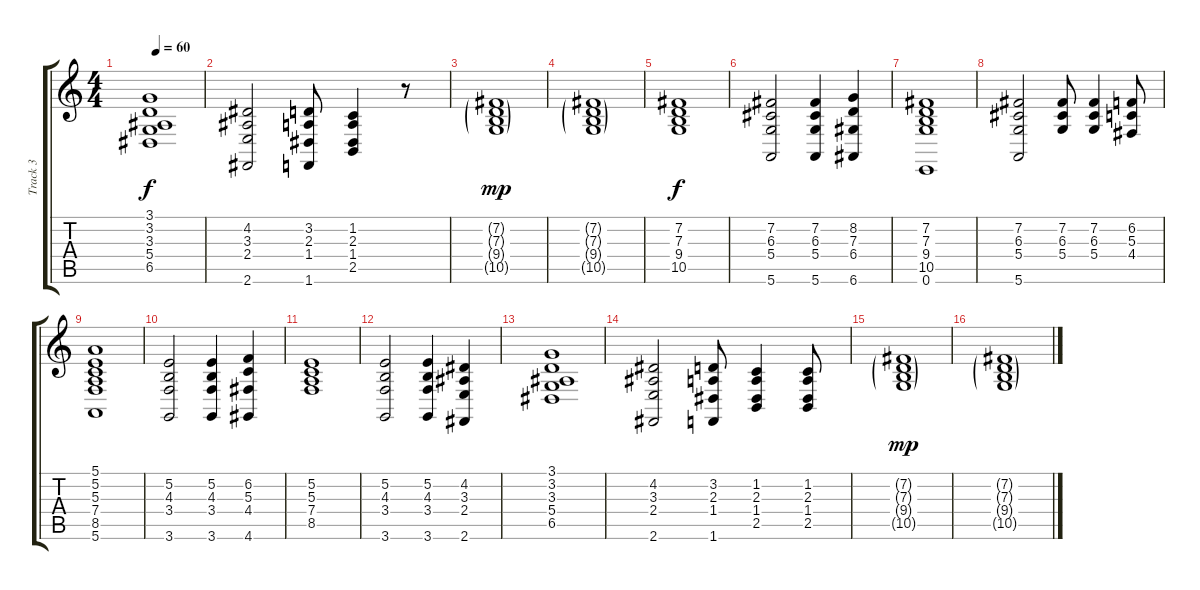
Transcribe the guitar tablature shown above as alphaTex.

\track ("Track 3" "Track 3") {instrument drawbarorgan}
\staff {score tabs}
\tuning (E4 B3 G3 D3 A2 E2) {hide}
\ts (4 4)
\tempo 60
\clef g2
\ks c
(3.1 3.2 3.3 5.4 6.5).1{dy f} |
(4.2 3.3 2.4 2.6).2 (3.2 2.3 1.4 1.6).8 (1.2 2.3 1.4 2.5).4 r.8 |
(7.2{g} 7.3{g} 9.4{g} 10.5{g}).1{dy mp} |
(7.2{g} 7.3{g} 9.4{g} 10.5{g}).1 |
(7.2 7.3 9.4 10.5).1{dy f} |
(7.2 6.3 5.4 5.6).2 (7.2 6.3 5.4 5.6).4 (8.2 7.3 6.4 6.6).4 |
(7.2 7.3 9.4 10.5 0.6).1 |
(7.2 6.3 5.4 5.6).2 (7.2 6.3 5.4).8 (7.2 6.3 5.4).4 (6.2 5.3 4.4).8 |
(5.1 5.2 5.3 7.4 8.5 5.6).1 |
(5.2 4.3 3.4 3.6).2 (5.2 4.3 3.4 3.6).4 (6.2 5.3 4.4 4.6).4 |
(5.2 5.3 7.4 8.5).1 |
(5.2 4.3 3.4 3.6).2 (5.2 4.3 3.4 3.6).4 (4.2 3.3 2.4 2.6).4 |
(3.1 3.2 3.3 5.4 6.5).1 |
(4.2 3.3 2.4 2.6).2 (3.2 2.3 1.4 1.6).8 (1.2 2.3 1.4 2.5).4 (1.2 2.3 1.4 2.5).8 |
(7.2{g} 7.3{g} 9.4{g} 10.5{g}).1{dy mp} |
(7.2{g} 7.3{g} 9.4{g} 10.5{g}).1
